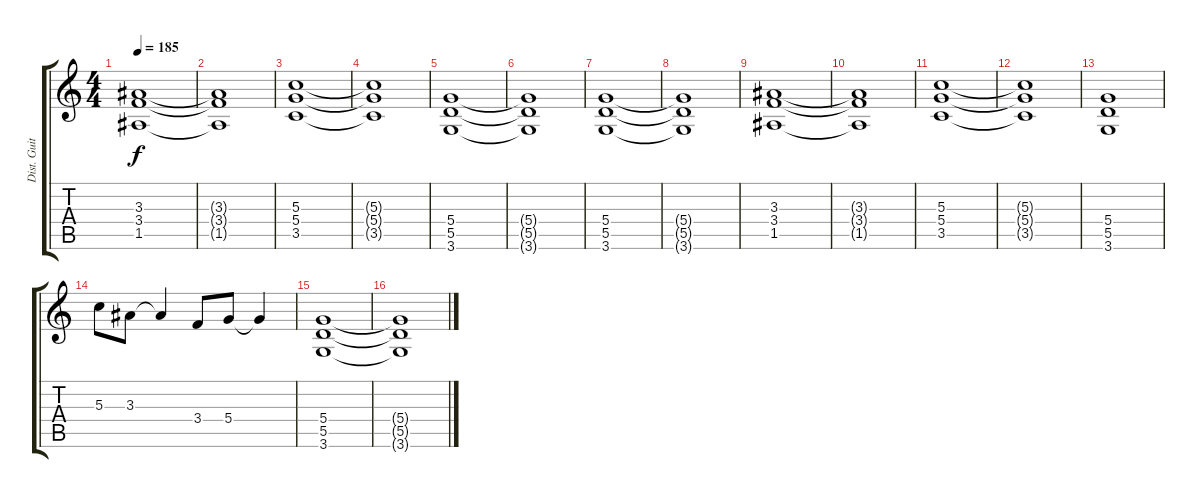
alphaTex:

\track ("Dist. Guitar 2" "Dist. Guit") {instrument distortionguitar}
\staff {score tabs}
\tuning (E4 B3 G3 D3 A2 E2) {hide}
\ts (4 4)
\tempo 185
\clef g2
\ks c
(3.3 3.4 1.5).1{dy f} |
(3.3{t} 3.4{t} 1.5{t}).1 |
(5.3 5.4 3.5).1 |
(5.3{t} 5.4{t} 3.5{t}).1 |
(5.4 5.5 3.6).1 |
(5.4{t} 5.5{t} 3.6{t}).1 |
(5.4 5.5 3.6).1 |
(5.4{t} 5.5{t} 3.6{t}).1 |
(3.3 3.4 1.5).1 |
(3.3{t} 3.4{t} 1.5{t}).1 |
(5.3 5.4 3.5).1 |
(5.3{t} 5.4{t} 3.5{t}).1 |
(5.4 5.5 3.6).1 |
5.3.8 3.3.8 3.3{t}.4 3.4.8 5.4.8 5.4{t}.4 |
(5.4 5.5 3.6).1 |
(5.4{t} 5.5{t} 3.6{t}).1
